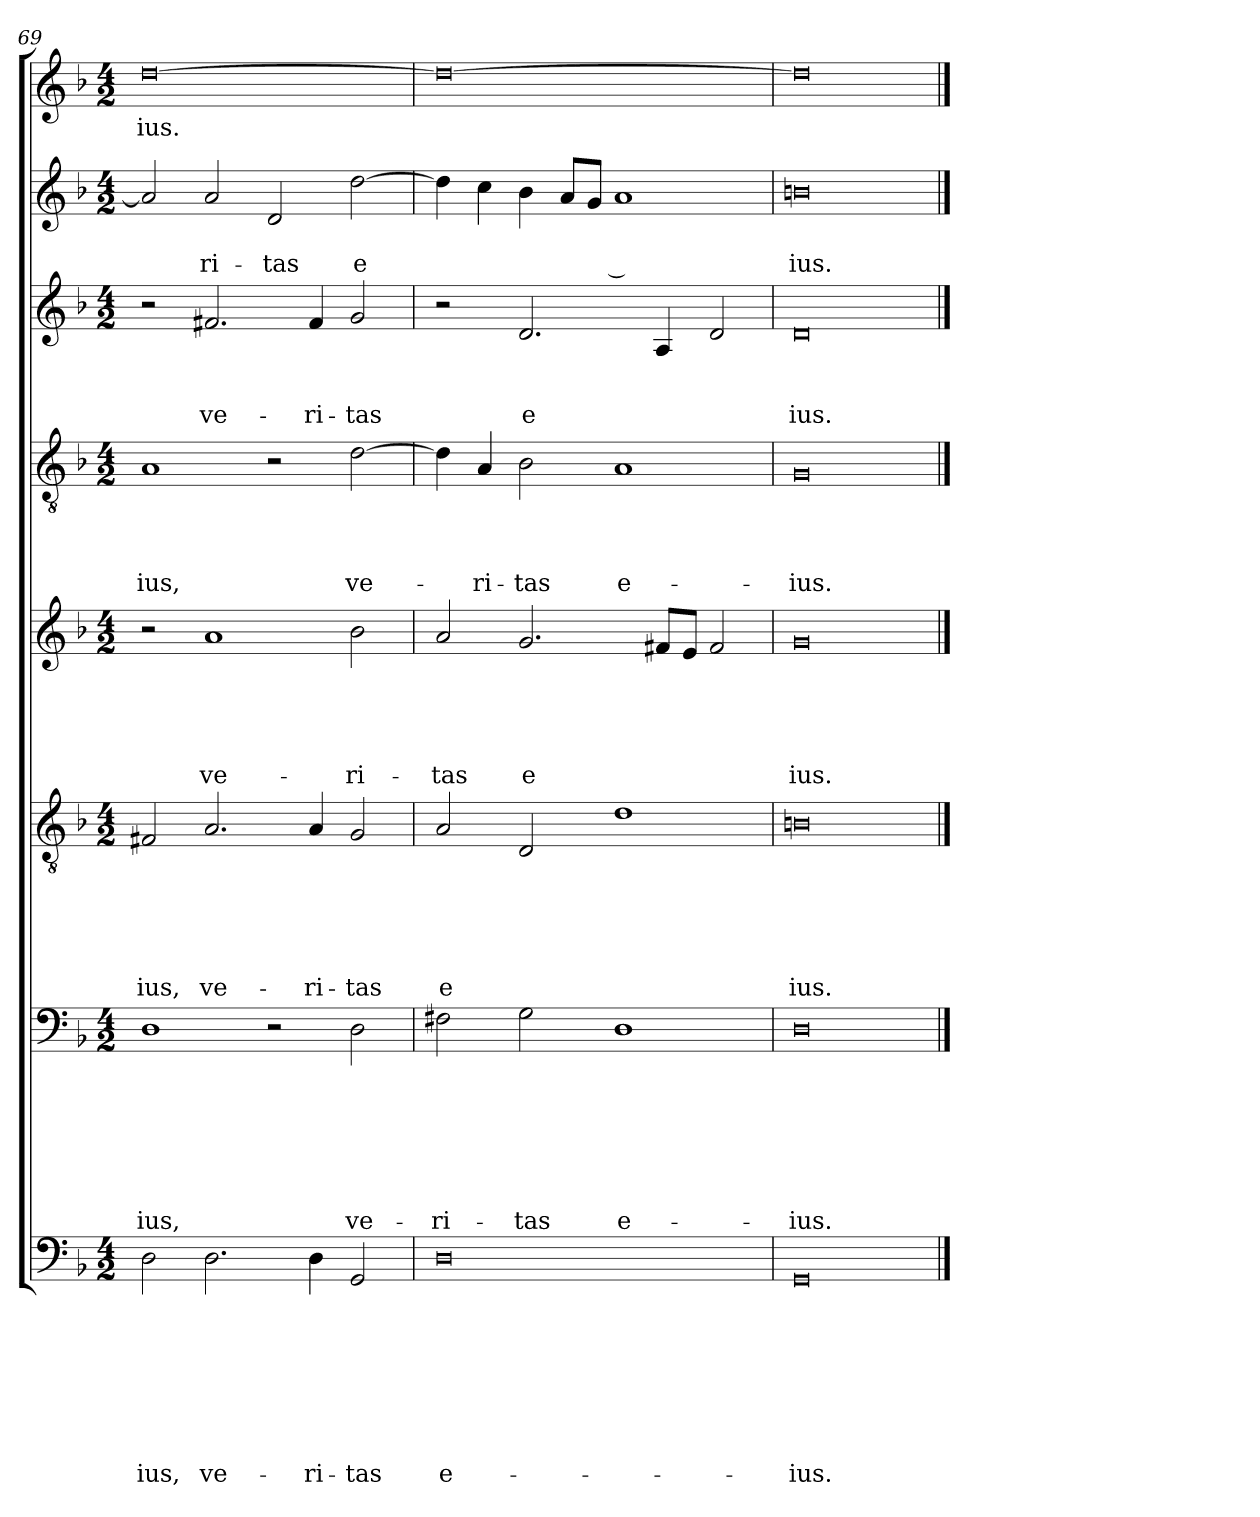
**kern	**text	**text	**text	**text	**text	**text	**text	**text	**kern	**text	**text	**text	**text	**text	**text	**text	**kern	**text	**text	**text	**text	**text	**text	**kern	**text	**text	**text	**text	**text	**kern	**text	**text	**text	**text	**kern	**text	**text	**text	**kern	**text	**text	**kern	**text
*part8	*part8	*part8	*part8	*part8	*part8	*part8	*part8	*part8	*part7	*part7	*part7	*part7	*part7	*part7	*part7	*part7	*part6	*part6	*part6	*part6	*part6	*part6	*part6	*part5	*part5	*part5	*part5	*part5	*part5	*part4	*part4	*part4	*part4	*part4	*part3	*part3	*part3	*part3	*part2	*part2	*part2	*part1	*part1
*staff8	*staff8	*staff8	*staff8	*staff8	*staff8	*staff8	*staff8	*staff8	*staff7	*staff7	*staff7	*staff7	*staff7	*staff7	*staff7	*staff7	*staff6	*staff6	*staff6	*staff6	*staff6	*staff6	*staff6	*staff5	*staff5	*staff5	*staff5	*staff5	*staff5	*staff4	*staff4	*staff4	*staff4	*staff4	*staff3	*staff3	*staff3	*staff3	*staff2	*staff2	*staff2	*staff1	*staff1
*clefF4	*	*	*	*	*	*	*	*	*clefF4	*	*	*	*	*	*	*	*clefGv2	*	*	*	*	*	*	*clefG2	*	*	*	*	*	*clefGv2	*	*	*	*	*clefG2	*	*	*	*clefG2	*	*	*clefG2	*
*k[b-]	*	*	*	*	*	*	*	*	*k[b-]	*	*	*	*	*	*	*	*k[b-]	*	*	*	*	*	*	*k[b-]	*	*	*	*	*	*k[b-]	*	*	*	*	*k[b-]	*	*	*	*k[b-]	*	*	*k[b-]	*
*F:	*	*	*	*	*	*	*	*	*F:	*	*	*	*	*	*	*	*F:	*	*	*	*	*	*	*F:	*	*	*	*	*	*F:	*	*	*	*	*F:	*	*	*	*F:	*	*	*F:	*
*M4/2	*	*	*	*	*	*	*	*	*M4/2	*	*	*	*	*	*	*	*M4/2	*	*	*	*	*	*	*M4/2	*	*	*	*	*	*M4/2	*	*	*	*	*M4/2	*	*	*	*M4/2	*	*	*M4/2	*
=69	=69	=69	=69	=69	=69	=69	=69	=69	=69	=69	=69	=69	=69	=69	=69	=69	=69	=69	=69	=69	=69	=69	=69	=69	=69	=69	=69	=69	=69	=69	=69	=69	=69	=69	=69	=69	=69	=69	=69	=69	=69	=69	=69
!	!	!	!	!	!	!	!	!LO:LY:b	!	!	!	!	!	!	!	!LO:LY:b	!	!	!	!	!	!	!LO:LY:b	!	!	!	!	!	!	!	!	!	!	!LO:LY:b	!	!	!	!	!	!	!	!	!LO:LY:b
2D\	.	.	.	.	.	.	.	ius,	1D	.	.	.	.	.	.	ius,	2F#X/	.	.	.	.	.	ius,	2r	.	.	.	.	.	1A	.	.	.	-ius,	2r	.	.	.	2a/]	.	.	[0dd	ius.
!	!	!	!	!	!	!	!	!LO:LY:b	!	!	!	!	!	!	!	!	!	!	!	!	!	!	!LO:LY:b	!	!	!	!	!	!LO:LY:b	!	!	!	!	!	!	!	!	!LO:LY:b	!	!	!LO:LY:b	!	!
2.D\	.	.	.	.	.	.	.	ve-	.	.	.	.	.	.	.	.	2.A/	.	.	.	.	.	ve-	1a	.	.	.	.	ve-	.	.	.	.	.	2.f#X/	.	.	ve-	2a/	.	-ri-	.	.
!	!	!	!	!	!	!	!	!	!	!	!	!	!	!	!	!	!	!	!	!	!	!	!	!	!	!	!	!	!	!	!	!	!	!	!	!	!	!	!	!	!LO:LY:b	!	!
.	.	.	.	.	.	.	.	.	2r	.	.	.	.	.	.	.	.	.	.	.	.	.	.	.	.	.	.	.	.	2r	.	.	.	.	.	.	.	.	2d/	.	-tas	.	.
!	!	!	!	!	!	!	!	!LO:LY:b	!	!	!	!	!	!	!	!	!	!	!	!	!	!	!LO:LY:b	!	!	!	!	!	!	!	!	!	!	!	!	!	!	!LO:LY:b	!	!	!	!	!
4D\	.	.	.	.	.	.	.	-ri-	.	.	.	.	.	.	.	.	4A/	.	.	.	.	.	-ri-	.	.	.	.	.	.	.	.	.	.	.	4f#/	.	.	-ri-	.	.	.	.	.
!	!	!	!	!	!	!	!	!LO:LY:b	!	!	!	!	!	!	!	!LO:LY:b	!	!	!	!	!	!	!LO:LY:b	!	!	!	!	!	!LO:LY:b	!	!	!	!	!LO:LY:b	!	!	!	!LO:LY:b	!	!	!LO:LY:b	!	!
2GG/	.	.	.	.	.	.	.	-tas	2D\	.	.	.	.	.	.	ve-	2G/	.	.	.	.	.	-tas	2b-\	.	.	.	.	-ri-	[2d\	.	.	.	ve-	2g/	.	.	-tas	[2dd\	.	e	.	.
=70	=70	=70	=70	=70	=70	=70	=70	=70	=70	=70	=70	=70	=70	=70	=70	=70	=70	=70	=70	=70	=70	=70	=70	=70	=70	=70	=70	=70	=70	=70	=70	=70	=70	=70	=70	=70	=70	=70	=70	=70	=70	=70	=70
!	!	!	!	!	!	!	!	!LO:LY:b	!	!	!	!	!	!	!	!LO:LY:b	!	!	!	!	!	!	!LO:LY:b	!	!	!	!	!	!LO:LY:b	!	!	!	!	!	!	!	!	!	!	!	!LO:LY:b	!	!
0D	.	.	.	.	.	.	.	e-	2F#X\	.	.	.	.	.	.	-ri-	2A/	.	.	.	.	.	e	2a/	.	.	.	.	-tas	4d\]	.	.	.	.	2r	.	.	.	4dd\]	.	­	0dd_	.
!	!	!	!	!	!	!	!	!	!	!	!	!	!	!	!	!	!	!	!	!	!	!	!	!	!	!	!	!	!	!	!	!	!	!LO:LY:b	!	!	!	!	!	!	!	!	!
.	.	.	.	.	.	.	.	.	.	.	.	.	.	.	.	.	.	.	.	.	.	.	.	.	.	.	.	.	.	4A/	.	.	.	-ri-	.	.	.	.	4cc\	.	.	.	.
!	!	!	!	!	!	!	!	!	!	!	!	!	!	!	!	!LO:LY:b	!	!	!	!	!	!	!LO:LY:b	!	!	!	!	!	!LO:LY:b	!	!	!	!	!LO:LY:b	!	!	!	!LO:LY:b	!	!	!	!	!
.	.	.	.	.	.	.	.	.	2G\	.	.	.	.	.	.	-tas	2D/	.	.	.	.	.	­	2.g/	.	.	.	.	e	2B-\	.	.	.	-tas	2.d/	.	.	e	4b-\	.	.	.	.
.	.	.	.	.	.	.	.	.	.	.	.	.	.	.	.	.	.	.	.	.	.	.	.	.	.	.	.	.	.	.	.	.	.	.	.	.	.	.	8a/L	.	.	.	.
.	.	.	.	.	.	.	.	.	.	.	.	.	.	.	.	.	.	.	.	.	.	.	.	.	.	.	.	.	.	.	.	.	.	.	.	.	.	.	8g/J	.	.	.	.
!	!	!	!	!	!	!	!	!	!	!	!	!	!	!	!	!LO:LY:b	!	!	!	!	!	!	!LO:LY:b	!	!	!	!	!	!	!	!	!	!	!LO:LY:b	!	!	!	!	!	!	!LO:LY:b	!	!
.	.	.	.	.	.	.	.	.	1D	.	.	.	.	.	.	e-	1d	.	.	.	.	.	­	.	.	.	.	.	.	1A	.	.	.	e-	.	.	.	.	1a	.	­ ­	.	.
!	!	!	!	!	!	!	!	!	!	!	!	!	!	!	!	!	!	!	!	!	!	!	!	!	!	!	!	!	!LO:LY:b	!	!	!	!	!	!	!	!	!LO:LY:b	!	!	!	!	!
.	.	.	.	.	.	.	.	.	.	.	.	.	.	.	.	.	.	.	.	.	.	.	.	8f#/L	.	.	.	.	­	.	.	.	.	.	4A/	.	.	­	.	.	.	.	.
.	.	.	.	.	.	.	.	.	.	.	.	.	.	.	.	.	.	.	.	.	.	.	.	8e/J	.	.	.	.	.	.	.	.	.	.	.	.	.	.	.	.	.	.	.
!	!	!	!	!	!	!	!	!	!	!	!	!	!	!	!	!	!	!	!	!	!	!	!	!	!	!	!	!	!LO:LY:b	!	!	!	!	!	!	!	!	!LO:LY:b	!	!	!	!	!
.	.	.	.	.	.	.	.	.	.	.	.	.	.	.	.	.	.	.	.	.	.	.	.	2f#/	.	.	.	.	­	.	.	.	.	.	2d/	.	.	­	.	.	.	.	.
=71	=71	=71	=71	=71	=71	=71	=71	=71	=71	=71	=71	=71	=71	=71	=71	=71	=71	=71	=71	=71	=71	=71	=71	=71	=71	=71	=71	=71	=71	=71	=71	=71	=71	=71	=71	=71	=71	=71	=71	=71	=71	=71	=71
!	!	!	!	!	!	!	!	!LO:LY:b	!	!	!	!	!	!	!	!LO:LY:b	!	!	!	!	!	!	!LO:LY:b	!	!	!	!	!	!LO:LY:b	!	!	!	!	!LO:LY:b	!	!	!	!LO:LY:b	!	!	!LO:LY:b	!	!
0GG	.	.	.	.	.	.	.	-ius.	0D	.	.	.	.	.	.	-ius.	0Bn	.	.	.	.	.	ius.	0g	.	.	.	.	ius.	0G	.	.	.	-ius.	0d	.	.	ius.	0bn	.	ius.	0dd]	.
==	==	==	==	==	==	==	==	==	==	==	==	==	==	==	==	==	==	==	==	==	==	==	==	==	==	==	==	==	==	==	==	==	==	==	==	==	==	==	==	==	==	==	==
*-	*-	*-	*-	*-	*-	*-	*-	*-	*-	*-	*-	*-	*-	*-	*-	*-	*-	*-	*-	*-	*-	*-	*-	*-	*-	*-	*-	*-	*-	*-	*-	*-	*-	*-	*-	*-	*-	*-	*-	*-	*-	*-	*-
